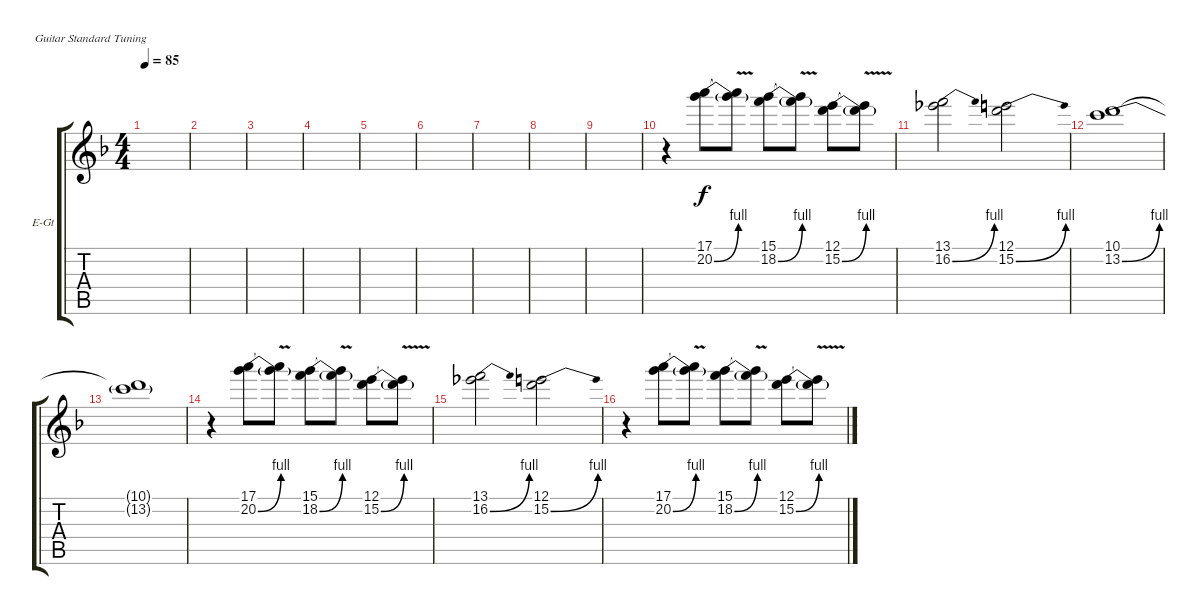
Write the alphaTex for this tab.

\bracketExtendMode groupsimilarinstruments
\firstSystemTrackNameOrientation horizontal
\otherSystemsTrackNameOrientation horizontal
\track ("Lead Guitar 3" "E-Gt") {instrument distortionguitar}
\staff {score tabs}
\tuning (E4 B3 G3 D3 A2 E2)
\ts (4 4)
\tempo 85
\clef g2
\scale
0.333333
\ks dminor
|
\scale
0.333333 |
\scale
0.333333 |
\scale
0.333333 |
\scale
0.333333 |
\scale
0.333333 |
\scale
0.333333 |
\scale
0.333333 |
|
r.4 (17.1 20.2{be (bend 0 0 30 4)}).8 (17.1{t} 20.2{be (hold 0 0 60 0) v t}).8 (15.1 18.2{be (bend 0 0 27 4)}).8 (15.1{t} 18.2{be (hold 0 0 60 0) v t}).8 (12.1 15.2{be (bend 0 0 30 4)}).8 (12.1{t} 15.2{be (hold 0 0 60 0) v t}).8 |
(13.1 16.2{be (bend 0 0 15 4)}).2 (12.1 15.2{be (bend 0 0 15 4)}).2 |
(10.1 13.2{be (bend 0 0 15 4)}).1 |
(10.1{t} 13.2{be (hold 0 0 60 0) t}).1 |
r.4 (17.1 20.2{be (bend 0 0 30 4)}).8 (17.1{t} 20.2{be (hold 0 0 60 0) v t}).8 (15.1 18.2{be (bend 0 0 27 4)}).8 (15.1{t} 18.2{be (hold 0 0 60 0) v t}).8 (12.1 15.2{be (bend 0 0 30 4)}).8 (12.1{t} 15.2{be (hold 0 0 60 0) v t}).8 |
(13.1 16.2{be (bend 0 0 15 4)}).2 (12.1 15.2{be (bend 0 0 15 4)}).2 |
r.4 (17.1 20.2{be (bend 0 0 30 4)}).8 (17.1{t} 20.2{be (hold 0 0 60 0) v t}).8 (15.1 18.2{be (bend 0 0 27 4)}).8 (15.1{t} 18.2{be (hold 0 0 60 0) v t}).8 (12.1 15.2{be (bend 0 0 30 4)}).8 (12.1{t} 15.2{be (hold 0 0 60 0) v t}).8
